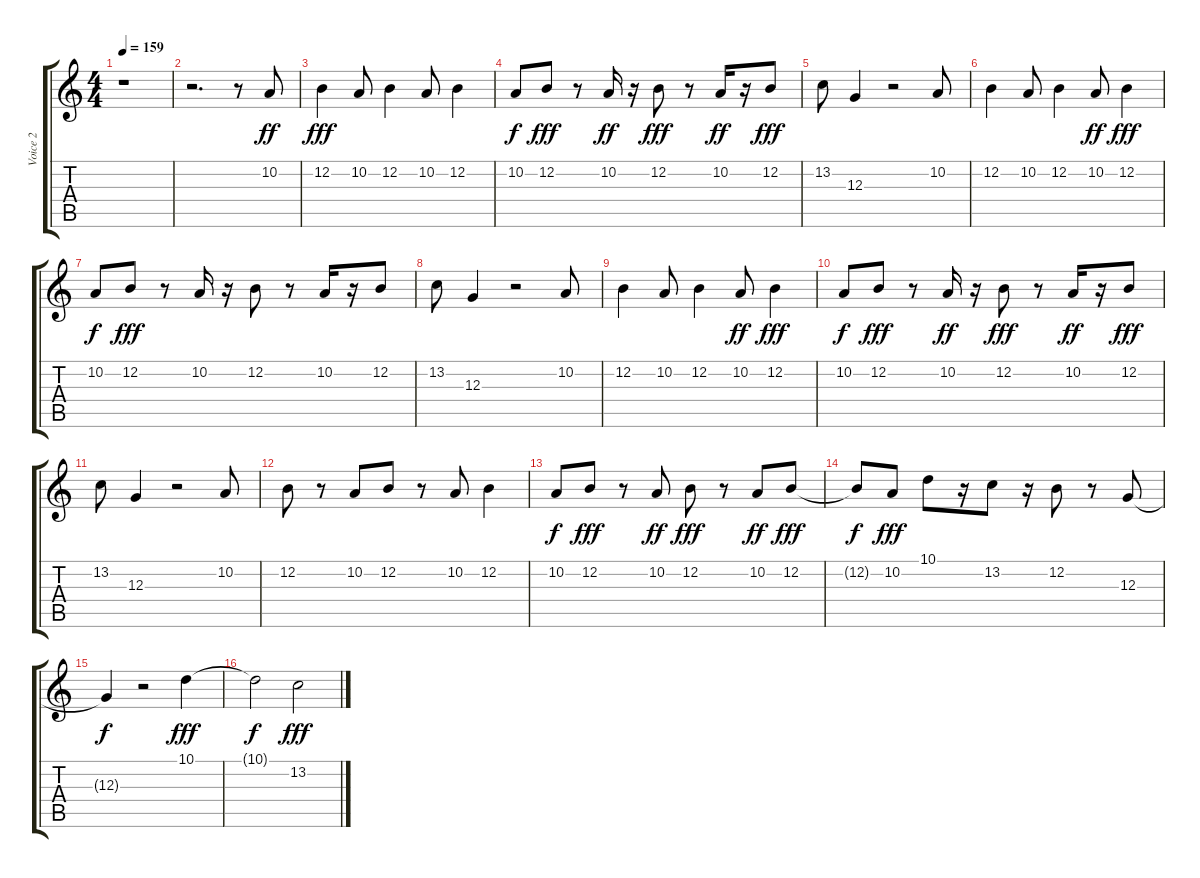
\track ("Voice 2" "Voice 2") {instrument choiraahs}
\staff {score tabs}
\tuning (E4 B3 G3 D3 A2 E2) {hide}
\ts (4 4)
\tempo 159
\clef g2
\ks c
r.1{dy f} |
r.2{d} r.8 10.2.8{dy ff balance 8 instrument voiceoohs} |
12.2.4{dy fff} 10.2.8 12.2.4 10.2.8 12.2.4 |
10.2.8{dy f} 12.2.8{dy fff} r.8 10.2.16{dy ff} r.16 12.2.8{dy fff} r.8 10.2.16{dy ff} r.16 12.2.8{dy fff} |
13.2.8 12.3.4 r.2 10.2.8 |
12.2.4 10.2.8 12.2.4 10.2.8{dy ff} 12.2.4{dy fff} |
10.2.8{dy f} 12.2.8{dy fff} r.8 10.2.16 r.16 12.2.8 r.8 10.2.16 r.16 12.2.8 |
13.2.8 12.3.4 r.2 10.2.8 |
12.2.4 10.2.8 12.2.4 10.2.8{dy ff} 12.2.4{dy fff} |
10.2.8{dy f} 12.2.8{dy fff} r.8 10.2.16{dy ff} r.16 12.2.8{dy fff} r.8 10.2.16{dy ff} r.16 12.2.8{dy fff} |
13.2.8 12.3.4 r.2 10.2.8 |
12.2.8 r.8 10.2.8 12.2.8 r.8 10.2.8 12.2.4 |
10.2.8{dy f} 12.2.8{dy fff} r.8 10.2.8{dy ff} 12.2.8{dy fff} r.8 10.2.8{dy ff} 12.2.8{dy fff} |
12.2{t}.8{dy f} 10.2.8{dy fff} 10.1.8 r.16 13.2.8 r.16 12.2.8 r.8 12.3.8 |
12.3{t}.4{dy f} r.2 10.1.4{dy fff} |
10.1{t}.2{dy f} 13.2.2{dy fff}
